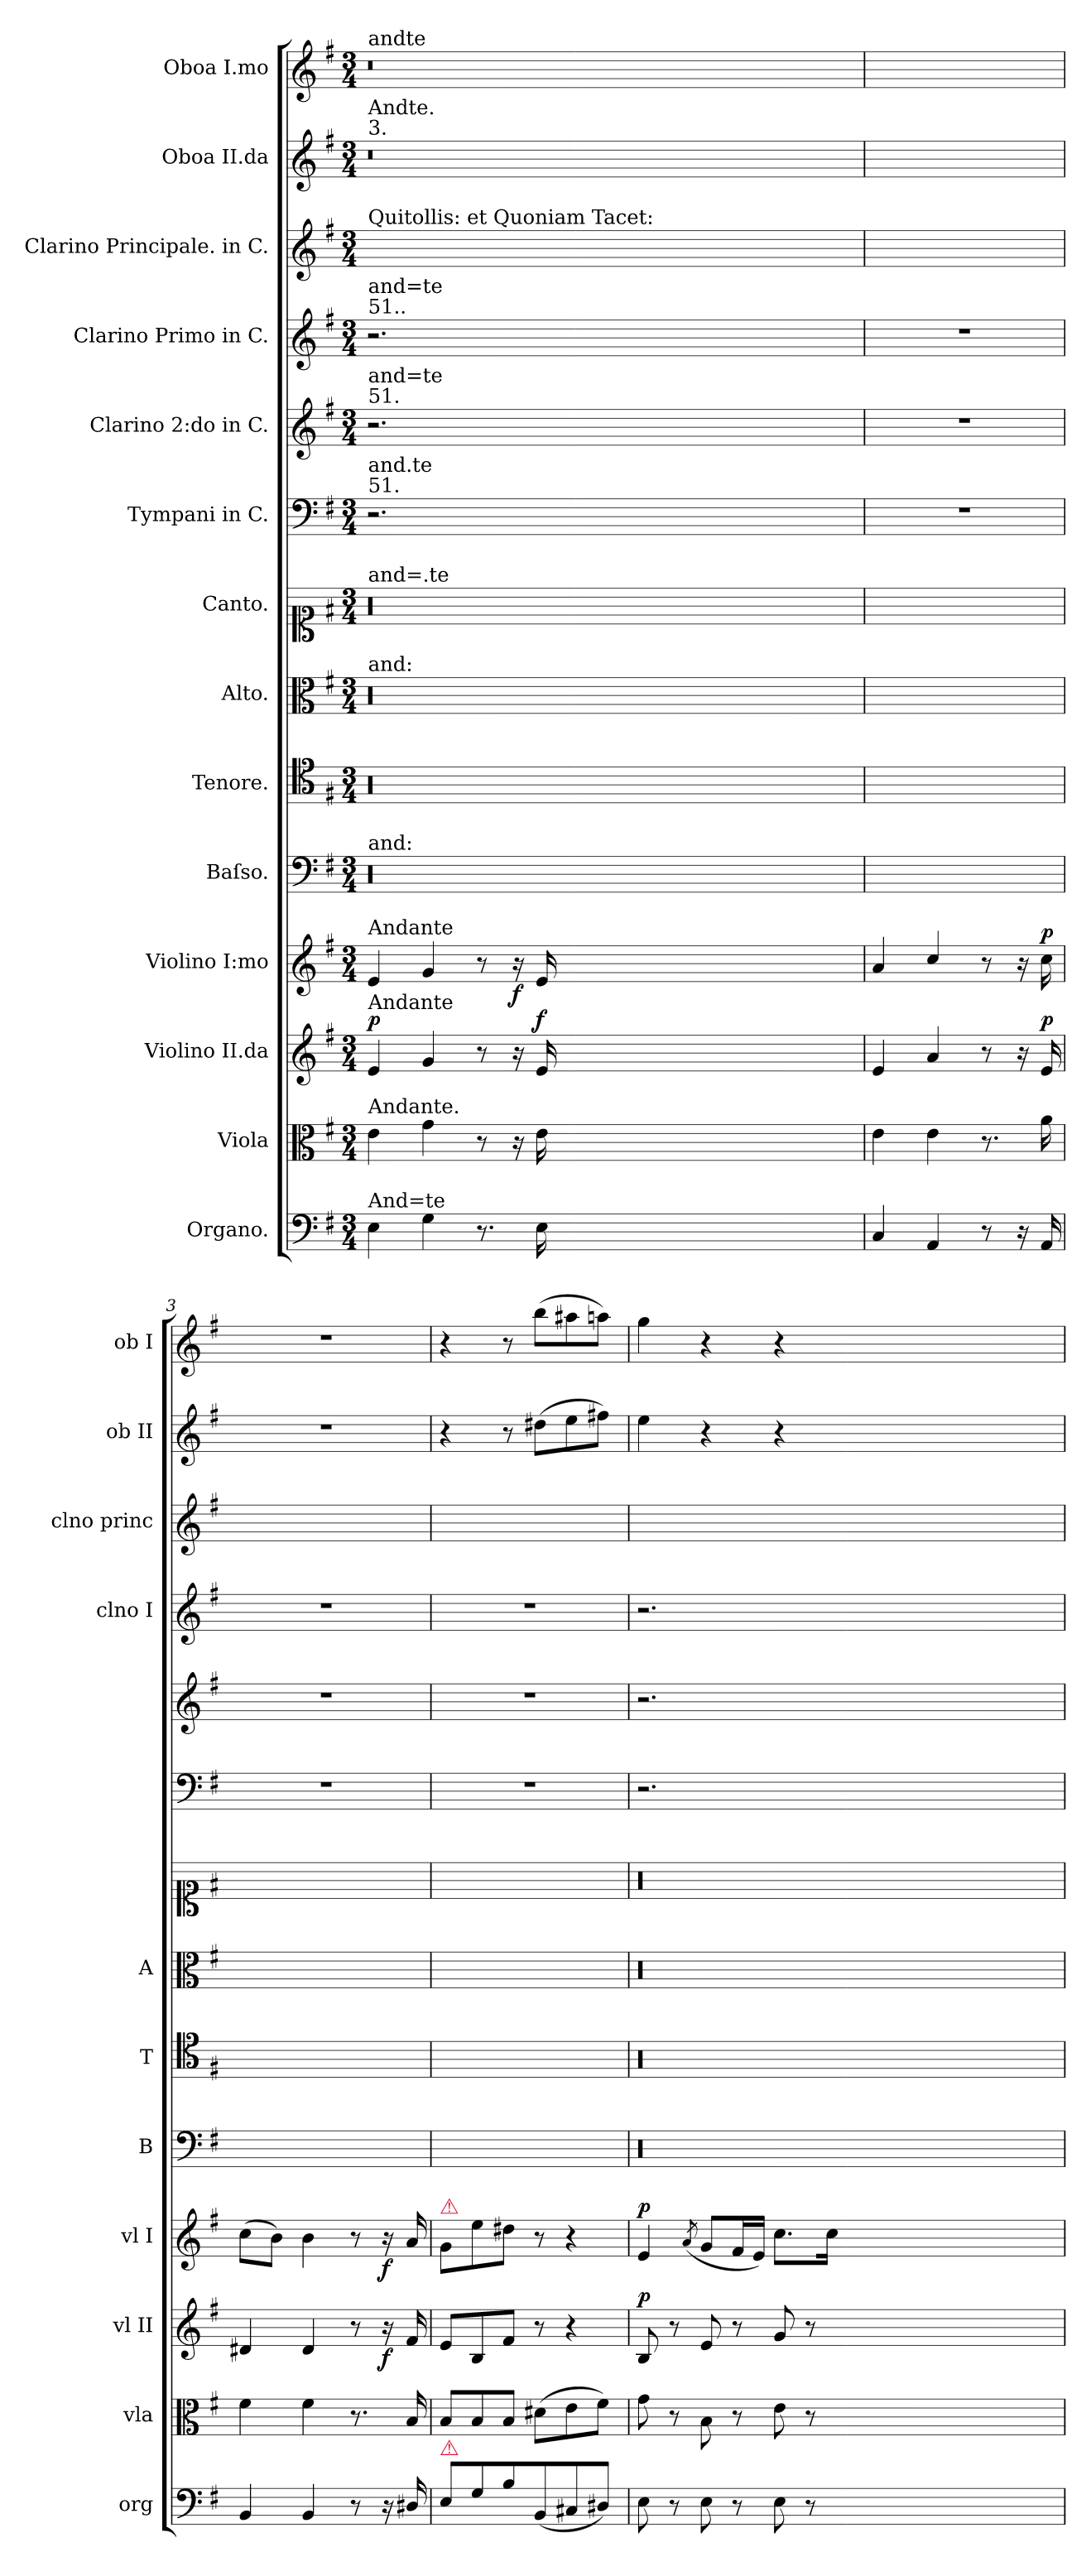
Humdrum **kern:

**kern	**dynam	**kern	**dynam	**kern	**dynam	**kern	**dynam	**kern	**kern	**kern	**kern	**kern	**kern	**kern	**kern	**kern	**dynam	**kern	**dynam
*part14	*part14	*part13	*part13	*part12	*part12	*part11	*part11	*part10	*part9	*part8	*part7	*part6	*part5	*part4	*part3	*part2	*part2	*part1	*part1
*staff14	*staff14	*staff13	*staff13	*staff12	*staff12	*staff11	*staff11	*staff10	*staff9	*staff8	*staff7	*staff6	*staff5	*staff4	*staff3	*staff2	*staff2	*staff1	*staff1
*I"Organo.	*	*I"Viola	*	*I"Violino II.da	*	*I"Violino I:mo	*	*I"Baſso.	*I"Tenore.	*I"Alto.	*I"Canto.	*I"Tympani in C.	*I"Clarino 2:do in C.	*I"Clarino Primo in C.	*I"Clarino Principale. in C.	*I"Oboa II.da	*	*I"Oboa I.mo	*
*I'org	*	*I'vla	*	*I'vl II	*	*I'vl I	*	*I'B	*I'T	*I'A	*	*	*	*I'clno I	*I'clno princ	*I'ob II	*	*I'ob I	*
*clefF4	*	*clefC3	*	*clefG2	*	*clefG2	*	*clefF4	*clefC4	*clefC3	*clefC1	*clefF4	*clefG2	*clefG2	*clefG2	*clefG2	*	*clefG2	*
*k[f#]	*	*k[f#]	*	*k[f#]	*	*k[f#]	*	*k[f#]	*k[f#]	*k[f#]	*k[f#]	*k[f#]	*k[f#]	*k[f#]	*k[f#]	*k[f#]	*	*k[f#]	*
*e:	*	*e:	*	*e:	*	*e:	*	*e:	*e:	*e:	*e:	*e:	*e:	*e:	*e:	*e:	*	*e:	*
*M3/4	*	*M3/4	*	*M3/4	*	*M3/4	*	*M3/4	*M3/4	*M3/4	*M3/4	*M3/4	*M3/4	*M3/4	*M3/4	*M3/4	*	*M3/4	*
=1	=1	=1	=1	=1	=1	=1	=1	=1	=1	=1	=1	=1	=1	=1	=1	=1	=1	=1	=1
!	!	!	!	!	!	!	!	!	!	!	!	!	!	!	!	!	!	!LO:TX:a:t=andte	!
!	!	!	!	!	!	!	!	!	!	!	!	!	!	!	!	!LO:TX:a:t=3.	!	!	!
!	!	!	!	!	!	!	!	!	!	!	!	!	!	!	!	!LO:TX:a:t=Andte.	!	!	!
!	!	!	!	!	!	!	!	!	!	!	!	!	!	!	!LO:TX:a:t=Quitollis&colon; et Quoniam Tacet&colon;	!	!	!	!
!	!	!	!	!	!	!	!	!	!	!	!	!	!	!LO:TX:a:t=51..	!	!	!	!	!
!	!	!	!	!	!	!	!	!	!	!	!	!	!	!LO:TX:a:t=and=te	!	!	!	!	!
!	!	!	!	!	!	!	!	!	!	!	!	!	!LO:TX:a:t=51.	!	!	!	!	!	!
!	!	!	!	!	!	!	!	!	!	!	!	!	!LO:TX:a:t=and=te	!	!	!	!	!	!
!	!	!	!	!	!	!	!	!	!	!	!	!LO:TX:a:t=51.	!	!	!	!	!	!	!
!	!	!	!	!	!	!	!	!	!	!	!	!LO:TX:a:t=and.te	!	!	!	!	!	!	!
!	!	!	!	!	!	!	!	!	!	!	!LO:TX:a:t=and=.te	!	!	!	!	!	!	!	!
!	!	!	!	!	!	!	!	!	!	!LO:TX:a:t=and&colon;	!	!	!	!	!	!	!	!	!
!	!	!	!	!	!	!	!	!LO:TX:a:t=and&colon;	!	!	!	!	!	!	!	!	!	!	!
!	!	!	!	!	!	!LO:TX:a:t=Andante	!	!	!	!	!	!	!	!	!	!	!	!	!
!	!	!	!	!LO:TX:a:t=Andante	!	!	!	!	!	!	!	!	!	!	!	!	!	!	!
!	!	!LO:TX:a:t=Andante.	!	!	!	!	!	!	!	!	!	!	!	!	!	!	!	!	!
!LO:TX:a:t=And=te	!	!	!	!	!	!	!	!	!	!	!	!	!	!	!	!	!	!	!
!	!	!	!LO:DY:b	!	!LO:DY:a	!	!LO:DY:a	!LO:N:vis=00	!LO:N:vis=00	!LO:N:vis=00	!LO:N:vis=00	!	!	!	!	!LO:N:vis=0	!	!LO:N:vis=0	!
4E\	pia&colon;	4e\	po,	4e/	p	4e/	po.	0.r	0.r	0.r	0.r	2.r	2.r	2.r	2.ryy	1.r	.	1.r	.
4G\	.	4g\	.	4g/	.	4g/	.	.	.	.	.	.	.	.	.	.	.	.	.
8.r	.	8r	.	8r	.	8r	.	.	.	.	.	.	.	.	.	.	.	.	.
.	.	16r	.	16r	.	16r	f	.	.	.	.	.	.	.	.	.	.	.	.
!	!	!	!LO:DY:b	!	!LO:DY:a	!	!	!	!	!	!	!	!	!	!	!	!	!	!
16E\	for&colon;	16e\	fo	16e/	f	16e/	.	.	.	.	.	.	.	.	.	.	.	.	.
0ryy	.	0ryy	.	0ryy	.	0ryy	.	.	.	.	.	0ryy	0ryy	0ryy	0ryy	.	.	.	.
.	.	.	.	.	.	.	.	.	.	.	.	.	.	.	.	1.ryy	.	1.ryy	.
4ryy	.	4ryy	.	4ryy	.	4ryy	.	.	.	.	.	4ryy	4ryy	4ryy	4ryy	.	.	.	.
=2	=2	=2	=2	=2	=2	=2	=2	=2	=2	=2	=2	=2	=2	=2	=2	=2	=2	=2	=2
4C/	.	4e\	.	4e/	.	4a/	.	2.ryy	2.ryy	2.ryy	2.ryy	2.r	2.r	2.r	2.ryy	2.ryy	.	2.ryy	.
4AA/	.	4e\	.	4a/	.	4cc/	.	.	.	.	.	.	.	.	.	.	.	.	.
8r	.	8.r	.	8r	.	8r	.	.	.	.	.	.	.	.	.	.	.	.	.
16r	.	.	.	16r	.	16r	.	.	.	.	.	.	.	.	.	.	.	.	.
!	!	!	!LO:DY:b	!	!LO:DY:a	!	!LO:DY:a	!	!	!	!	!	!	!	!	!	!	!	!
16AA/	po.	16a\	p&colon;	16e/	p	16cc\	p	.	.	.	.	.	.	.	.	.	.	.	.
=3	=3	=3	=3	=3	=3	=3	=3	=3	=3	=3	=3	=3	=3	=3	=3	=3	=3	=3	=3
4BB/	.	4f#\	.	4d#X/	.	(8cc\L	.	2.ryy	2.ryy	2.ryy	2.ryy	2.r	2.r	2.r	2.ryy	2.r	.	2.r	.
.	.	.	.	.	.	8b\J)	.	.	.	.	.	.	.	.	.	.	.	.	.
4BB/	.	4f#\	.	4d#/	.	4b\	.	.	.	.	.	.	.	.	.	.	.	.	.
8r	.	8.r	.	8r	.	8r	.	.	.	.	.	.	.	.	.	.	.	.	.
16r	.	.	.	16r	f	16r	f	.	.	.	.	.	.	.	.	.	.	.	.
!	!	!	!LO:DY:b	!	!	!	!	!	!	!	!	!	!	!	!	!	!	!	!
16D#X/	for&colon;	16B/	fo.	16f#/	.	16a/	.	.	.	.	.	.	.	.	.	.	.	.	.
=4	=4	=4	=4	=4	=4	=4	=4	=4	=4	=4	=4	=4	=4	=4	=4	=4	=4	=4	=4
!	!	!	!	!	!	!LO:TX:a:color=crimson:t=⚠	!	!	!	!	!	!	!	!	!	!	!	!	!
!LO:TX:a:color=crimson:t=⚠	!	!	!	!	!	!	!	!	!	!	!	!	!	!	!	!	!	!	!
8E\L	.	8B/L	.	8e/L	.	8g/L	.	2.ryy	2.ryy	2.ryy	2.ryy	2.r	2.r	2.r	2.ryy	4r	.	4r	.
8G\	.	8B/	.	8B/	.	8ee\	.	.	.	.	.	.	.	.	.	.	.	.	.
8B\	po.	8B/J	.	8f#/J	.	8dd#X\J	.	.	.	.	.	.	.	.	.	8r	.	8r	p&colon;
!	!	!	!LO:DY:b	!	!	!	!	!	!	!	!	!	!	!	!	!	!	!	!
(8BB/	.	(8d#X\L	p&colon;	8r	.	8r	.	.	.	.	.	.	.	.	.	(8dd#X\L	p&colon;	(8bb\L	.
8C#X/	.	8e\	.	4r	.	4r	.	.	.	.	.	.	.	.	.	8ee\	.	8aa#X\	.
8D#X/J)	.	8f#\J)	.	.	.	.	.	.	.	.	.	.	.	.	.	8ff#X\J)	.	8aan\J)	.
=5	=5	=5	=5	=5	=5	=5	=5	=5	=5	=5	=5	=5	=5	=5	=5	=5	=5	=5	=5
!	!	!	!	!	!LO:DY:a	!	!LO:DY:a	!LO:N:vis=00	!LO:N:vis=00	!LO:N:vis=00	!LO:N:vis=00	!	!	!	!	!	!	!	!
8E\	.	8g\	.	8B/	p	4e/	p	0.r	0.r	0.r	0.r	2.r	2.r	2.r	2.ryy	4ee\	.	4gg\	.
8r	.	8r	.	8r	.	.	.	.	.	.	.	.	.	.	.	.	.	.	.
.	.	.	.	.	.	(8qa/	.	.	.	.	.	.	.	.	.	.	.	.	.
8E\	.	8B\	.	8e/	.	8g/L	.	.	.	.	.	.	.	.	.	4r	.	4r	.
8r	.	8r	.	8r	.	16f#/L	.	.	.	.	.	.	.	.	.	.	.	.	.
.	.	.	.	.	.	16e/JJ)	.	.	.	.	.	.	.	.	.	.	.	.	.
8E\	.	8e\	.	8g/	.	8.cc\L	.	.	.	.	.	.	.	.	.	4r	.	4r	.
8r	.	8r	.	8r	.	.	.	.	.	.	.	.	.	.	.	.	.	.	.
.	.	.	.	.	.	16cc\Jk	.	.	.	.	.	.	.	.	.	.	.	.	.
0ryy	.	0ryy	.	0ryy	.	0ryy	.	.	.	.	.	0ryy	0ryy	0ryy	0ryy	0ryy	.	0ryy	.
4ryy	.	4ryy	.	4ryy	.	4ryy	.	.	.	.	.	4ryy	4ryy	4ryy	4ryy	4ryy	.	4ryy	.
=	=	=	=	=	=	=	=	=	=	=	=	=	=	=	=	=	=	=	=
*-	*-	*-	*-	*-	*-	*-	*-	*-	*-	*-	*-	*-	*-	*-	*-	*-	*-	*-	*-
